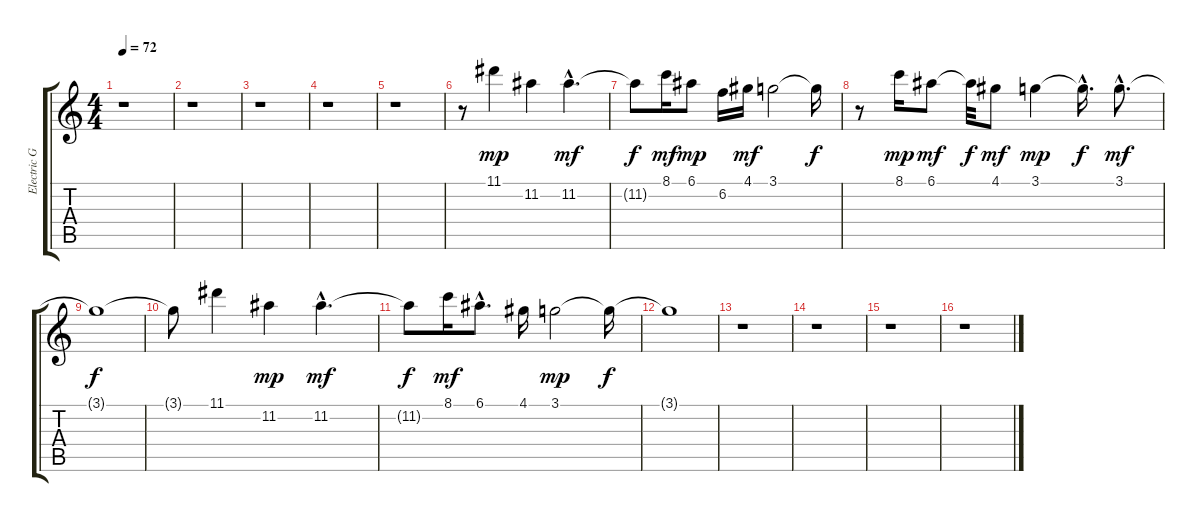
\track ("Electric Guitar" "Electric G") {instrument electricguitarjazz}
\staff {score tabs}
\tuning (E4 B3 G3 D3 A2 E2) {hide}
\ts (4 4)
\tempo 72
\clef g2
\ks c
r.1{dy mp} |
r.1 |
r.1 |
r.1 |
r.1 |
r.8 11.1.4 11.2.4 11.2{hac}.4{d dy mf} |
11.2{t}.8{dy f} 8.1.16{dy mf} 6.1.8{dy mp} 6.2.16 4.1.16{dy mf} 3.1.2 3.1{t}.16{dy f} |
r.8 8.1.16{dy mp} 6.1.8{dy mf} 6.1{t}.32{dy f} 4.1.8{dy mf} 3.1.4{dy mp} 3.1{hac t}.16{d dy f} 3.1{hac}.8{d dy mf} |
3.1{t}.1{dy f} |
3.1{t}.8 11.1.4 11.2.4{dy mp} 11.2{hac}.4{d dy mf} |
11.2{t}.8{dy f} 8.1.16{dy mf} 6.1{hac}.8{d} 4.1.16 3.1.2{dy mp} 3.1{t}.16{dy f} |
3.1{t}.1 |
r.1 |
r.1 |
r.1 |
r.1
